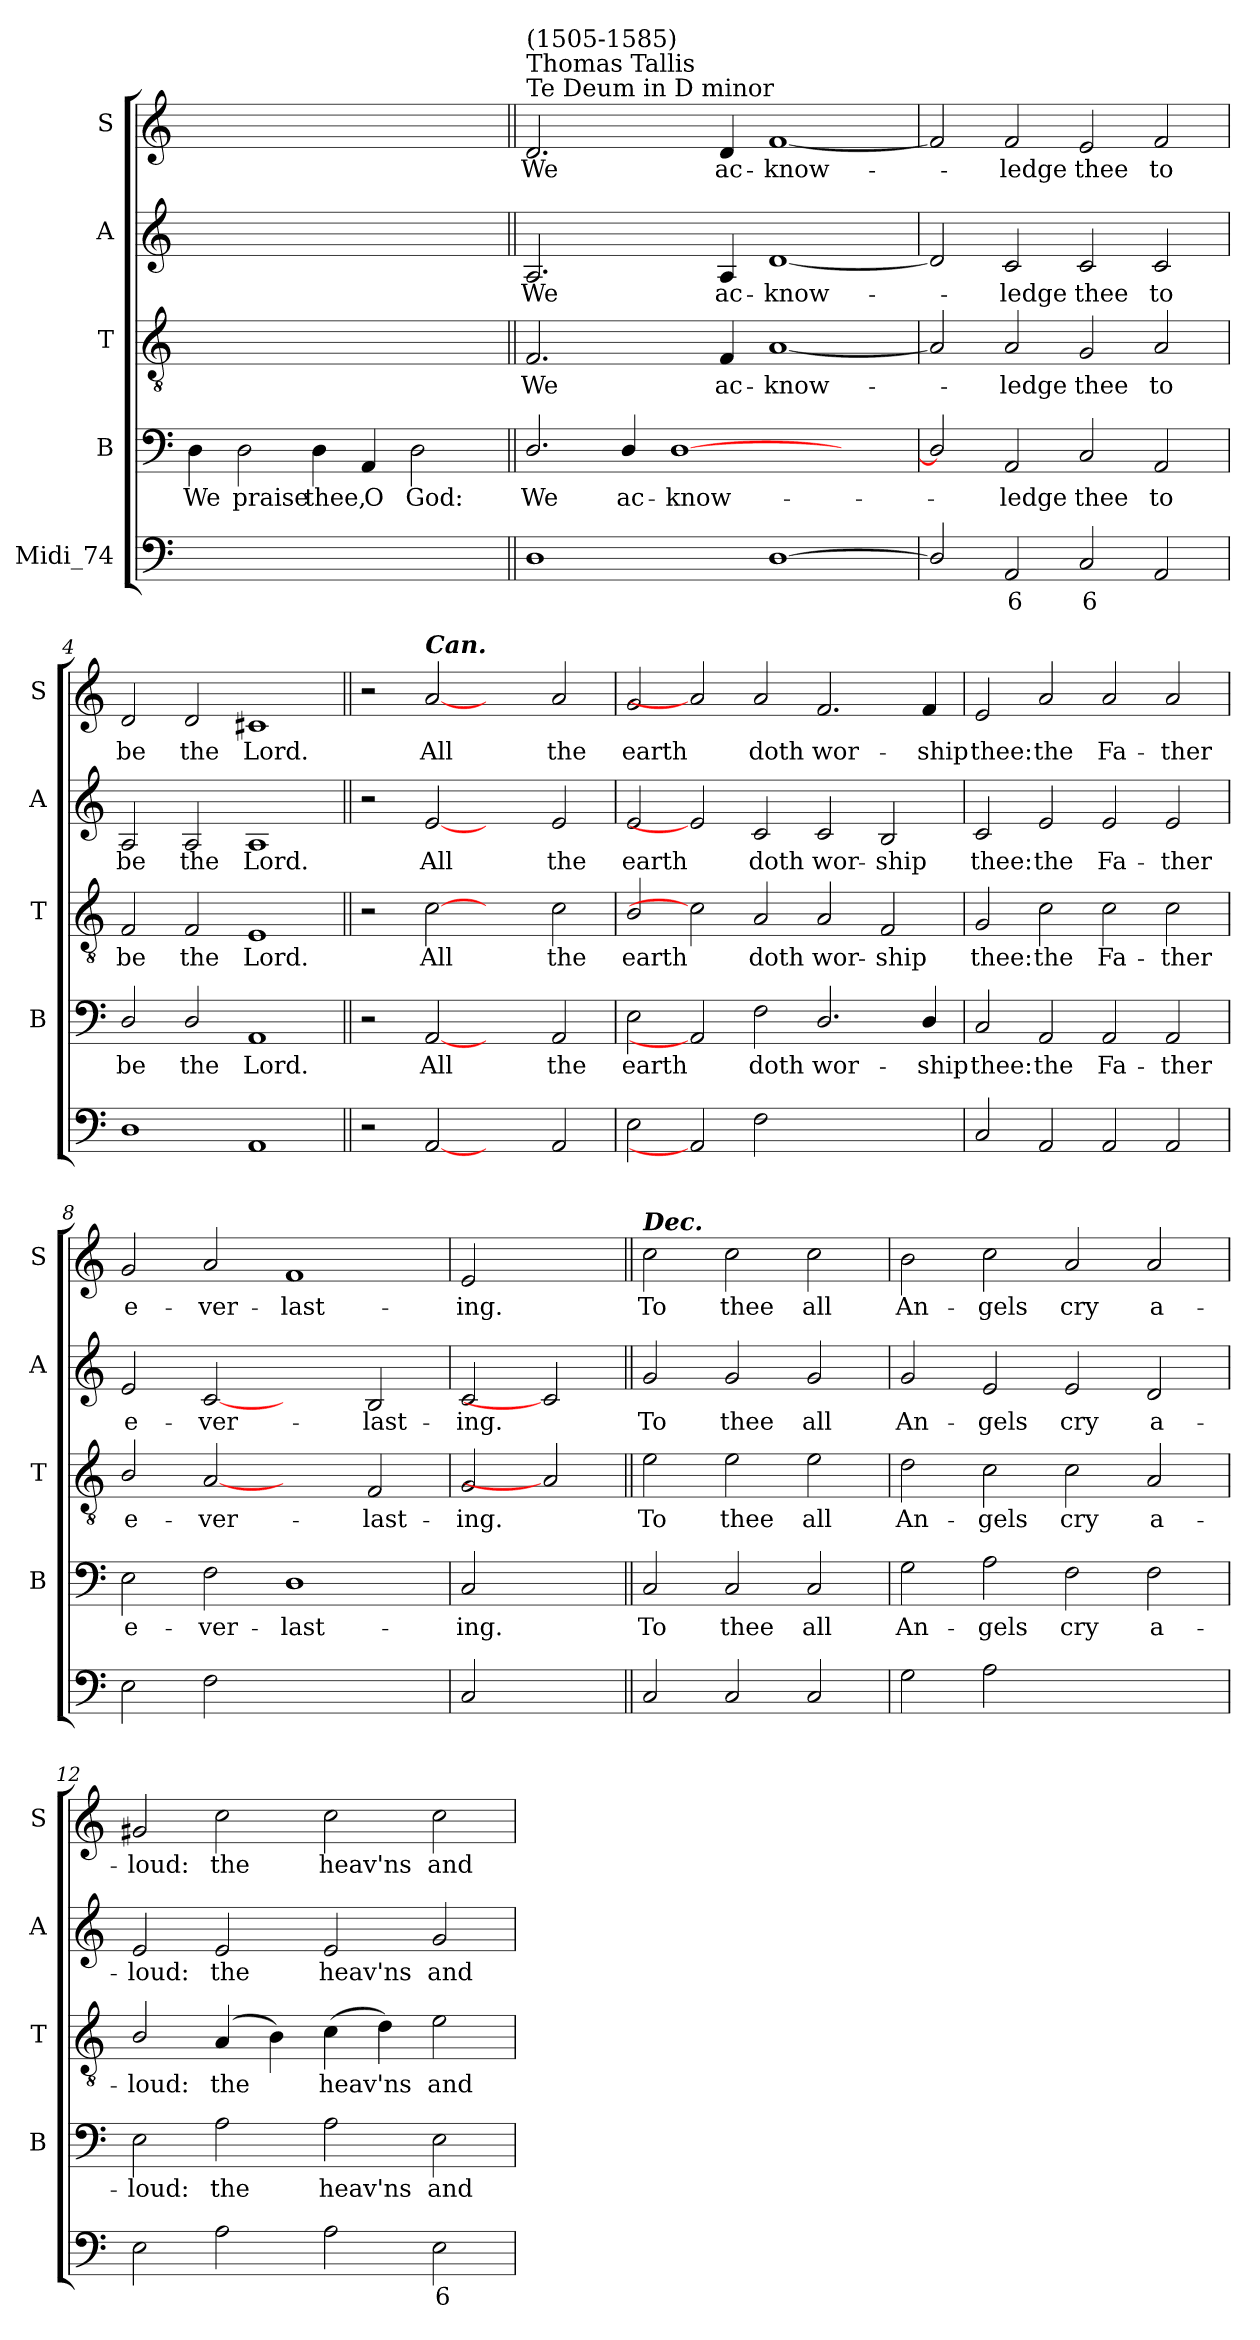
**kern	**text	**kern	**text	**kern	**text	**kern	**text	**kern	**text
*part5	*part5	*part4	*part4	*part3	*part3	*part2	*part2	*part1	*part1
*staff5	*staff5	*staff4	*staff4	*staff3	*staff3	*staff2	*staff2	*staff1	*staff1
*I"Midi_74	*	*I"B	*	*I"T	*	*I"A	*	*I"S	*
*	*	*I'B	*	*I'T	*	*I'A	*	*I'S	*
*clefF4	*	*clefF4	*	*clefGv2	*	*clefG2	*	*clefG2	*
*k[]	*	*k[]	*	*k[]	*	*k[]	*	*k[]	*
*MM180	*	*MM180	*	*MM180	*	*MM180	*	*MM180	*
=1	=1	=1	=1	=1	=1	=1	=1	=1	=1
!	!	!	!LO:LY:b	!	!	!	!	!	!
1ryy	.	4D\	We	1ryy	.	1ryy	.	1ryy	.
!	!	!	!LO:LY:b	!	!	!	!	!	!
.	.	2D\	praise	.	.	.	.	.	.
!	!	!	!LO:LY:b	!	!	!	!	!	!
.	.	4D\	thee,	.	.	.	.	.	.
!	!	!	!LO:LY:b	!	!	!	!	!	!
2ryy	.	4AA/	O	2ryy	.	2ryy	.	2ryy	.
!	!	!	!LO:LY:b	!	!	!	!	!	!
.	.	2D\	God:	.	.	.	.	.	.
4ryy	.	.	.	4ryy	.	4ryy	.	4ryy	.
=2||	=2||	=2||	=2||	=2||	=2||	=2||	=2||	=2||	=2||
*	*	*	*	*	*	*	*	*MM180	*
!	!	!	!	!	!	!	!	!LO:TX:a:t=Te Deum in D minor	!
!	!	!	!	!	!	!	!	!LO:TX:a:t=Thomas Tallis	!
!	!	!	!	!	!	!	!	!LO:TX:a:t=(1505-1585)	!
!	!	!	!LO:LY:b	!	!LO:LY:b	!	!LO:LY:b	!	!LO:LY:b
1D	.	2.D/	We	2.F/	We	2.A/	We	2.d/	We
!	!	!	!LO:LY:b	!	!	!	!	!	!
.	.	4D/	ac-	2ryy	.	2ryy	.	2ryy	.
!	!	!	!LO:LY:b	!	!	!	!	!	!
2ryy	.	[1D	-know-	.	.	.	.	.	.
!	!	!	!	!	!LO:LY:b	!	!LO:LY:b	!	!LO:LY:b
.	.	.	.	4F/	ac-	4A/	ac-	4d/	ac-
!	!	!	!	!	!LO:LY:b	!	!LO:LY:b	!	!LO:LY:b
[1D	.	.	.	[1A	-know-	[1d	-know-	[1f	-know-
.	.	2ryy	.	.	.	.	.	.	.
=3	=3	=3	=3	=3	=3	=3	=3	=3	=3
2D/]	.	2D/]	.	2A/]	.	2d/]	.	2f/]	.
!	!LO:LY:b	!	!LO:LY:b	!	!LO:LY:b	!	!LO:LY:b	!	!LO:LY:b
2AA/	6	2AA/	ledge	2A/	ledge	2c/	ledge	2f/	ledge
!	!LO:LY:b	!	!LO:LY:b	!	!LO:LY:b	!	!LO:LY:b	!	!LO:LY:b
2C/	6	2C/	thee	2G/	thee	2c/	thee	2e/	thee
!	!	!	!LO:LY:b	!	!LO:LY:b	!	!LO:LY:b	!	!LO:LY:b
2AA/	.	2AA/	to	2A/	to	2c/	to	2f/	to
=4	=4	=4	=4	=4	=4	=4	=4	=4	=4
!	!	!	!LO:LY:b	!	!LO:LY:b	!	!LO:LY:b	!	!LO:LY:b
1D	.	2D/	be	2F/	be	2A/	be	2d/	be
!	!	!	!LO:LY:b	!	!LO:LY:b	!	!LO:LY:b	!	!LO:LY:b
.	.	2D/	the	2F/	the	2A/	the	2d/	the
!	!	!	!LO:LY:b	!	!LO:LY:b	!	!LO:LY:b	!	!LO:LY:b
1AA	.	1AA	Lord.	1E	Lord.	1A	Lord.	1c#X	Lord.
=5||	=5||	=5||	=5||	=5||	=5||	=5||	=5||	=5||	=5||
2r	.	2r	.	2r	.	2r	.	2r	.
!	!	!	!	!	!	!	!	!LO:TX:a:Bi:t=Can.	!
!	!	!	!LO:LY:b	!	!LO:LY:b	!	!LO:LY:b	!	!LO:LY:b
[2AA	.	[2AA	All	[2c	All	[2e	All	[2a	All
2ryy	.	2ryy	.	2ryy	.	2ryy	.	2ryy	.
!	!	!	!LO:LY:b	!	!LO:LY:b	!	!LO:LY:b	!	!LO:LY:b
2AA/	.	2AA/	the	2c\	the	2e/	the	2a/	the
=6	=6	=6	=6	=6	=6	=6	=6	=6	=6
!	!	!	!LO:LY:b	!	!LO:LY:b	!	!LO:LY:b	!	!LO:LY:b
2E\	.	2E\	earth	2B/	earth	2e/	earth	2g/	earth
2AA]	.	2AA]	.	2c]	.	2e]	.	2a]	.
!	!	!	!LO:LY:b	!	!LO:LY:b	!	!LO:LY:b	!	!LO:LY:b
2F\	.	2F\	doth	2A/	doth	2c/	doth	2a/	doth
!	!LO:LY:b	!	!LO:LY:b	!	!LO:LY:b	!	!LO:LY:b	!	!LO:LY:b
[2D/yy	7	2.D/	wor-	2A/	wor-	2c/	wor-	2.f/	wor-
!	!LO:LY:b	!	!	!	!LO:LY:b	!	!LO:LY:b	!	!
2D\yy]	6	.	.	2F/	-ship	2B/	-ship	.	.
!	!	!	!LO:LY:b	!	!	!	!	!	!LO:LY:b
.	.	4D/	-ship	.	.	.	.	4f/	-ship
!!LO:LB:g=z
=7	=7	=7	=7	=7	=7	=7	=7	=7	=7
!	!	!	!LO:LY:b	!	!LO:LY:b	!	!LO:LY:b	!	!LO:LY:b
2C/	.	2C/	thee:	2G/	thee:	2c/	thee:	2e/	thee:
!	!	!	!LO:LY:b	!	!LO:LY:b	!	!LO:LY:b	!	!LO:LY:b
2AA/	.	2AA/	the	2c\	the	2e/	the	2a/	the
!	!	!	!LO:LY:b	!	!LO:LY:b	!	!LO:LY:b	!	!LO:LY:b
2AA/	.	2AA/	Fa-	2c\	Fa-	2e/	Fa-	2a/	Fa-
!	!	!	!LO:LY:b	!	!LO:LY:b	!	!LO:LY:b	!	!LO:LY:b
2AA/	.	2AA/	-ther	2c\	-ther	2e/	-ther	2a/	-ther
=8	=8	=8	=8	=8	=8	=8	=8	=8	=8
!	!	!	!LO:LY:b	!	!LO:LY:b	!	!LO:LY:b	!	!LO:LY:b
2E\	.	2E\	e-	2B/	e-	2e/	e-	2g/	e-
!	!	!	!LO:LY:b	!	!LO:LY:b	!	!LO:LY:b	!	!LO:LY:b
2F\	.	2F\	-ver-	[2A	-ver-	[2c	-ver-	2a/	-ver-
!	!LO:LY:b	!	!LO:LY:b	!	!	!	!	!	!LO:LY:b
[2D\yy	7	1D	-last-	2ryy	.	2ryy	.	1f	-last-
!	!LO:LY:b	!	!	!	!LO:LY:b	!	!LO:LY:b	!	!
2D\yy]	6	.	.	2F/	-last-	2B/	-last-	.	.
=9	=9	=9	=9	=9	=9	=9	=9	=9	=9
!	!	!	!LO:LY:b	!	!LO:LY:b	!	!LO:LY:b	!	!LO:LY:b
2C/	.	2C/	-ing.	2G/	-ing.	2c/	-ing.	2e/	-ing.
2ryy	.	2ryy	.	2A]	.	2c]	.	2ryy	.
=10||	=10||	=10||	=10||	=10||	=10||	=10||	=10||	=10||	=10||
!	!	!	!	!	!	!	!	!LO:TX:a:Bi:t=Dec.	!
!	!	!	!LO:LY:b	!	!LO:LY:b	!	!LO:LY:b	!	!LO:LY:b
2C/	.	2C/	To	2e\	To	2g/	To	2cc\	To
!	!	!	!LO:LY:b	!	!LO:LY:b	!	!LO:LY:b	!	!LO:LY:b
2C/	.	2C/	thee	2e\	thee	2g/	thee	2cc\	thee
!	!	!	!LO:LY:b	!	!LO:LY:b	!	!LO:LY:b	!	!LO:LY:b
2C/	.	2C/	all	2e\	all	2g/	all	2cc\	all
=11	=11	=11	=11	=11	=11	=11	=11	=11	=11
!	!	!	!LO:LY:b	!	!LO:LY:b	!	!LO:LY:b	!	!LO:LY:b
2G\	.	2G\	An-	2d\	An-	2g/	An-	2b\	An-
!	!	!	!LO:LY:b	!	!LO:LY:b	!	!LO:LY:b	!	!LO:LY:b
2A\	.	2A\	-gels	2c\	-gels	2e/	-gels	2cc\	-gels
!	!LO:LY:b	!	!LO:LY:b	!	!LO:LY:b	!	!LO:LY:b	!	!LO:LY:b
[2F\yy	7	2F\	cry	2c\	cry	2e/	cry	2a/	cry
!	!LO:LY:b	!	!LO:LY:b	!	!LO:LY:b	!	!LO:LY:b	!	!LO:LY:b
2F\yy]	6	2F\	a-	2A/	a-	2d/	a-	2a/	a-
=12	=12	=12	=12	=12	=12	=12	=12	=12	=12
!	!	!	!LO:LY:b	!	!LO:LY:b	!	!LO:LY:b	!	!LO:LY:b
2E\	.	2E\	-loud:	2B/	-loud:	2e/	-loud:	2g#X/	-loud:
!	!	!	!LO:LY:b	!	!LO:LY:b	!	!LO:LY:b	!	!LO:LY:b
2A\	.	2A\	the	(<4A/	the	2e/	the	2cc\	the
.	.	.	.	4B\)	.	.	.	.	.
!	!	!	!LO:LY:b	!	!LO:LY:b	!	!LO:LY:b	!	!LO:LY:b
2A\	.	2A\	heav'ns	(>4c\	heav'ns	2e/	heav'ns	2cc\	heav'ns
.	.	.	.	4d\)	.	.	.	.	.
!	!LO:LY:b	!	!LO:LY:b	!	!LO:LY:b	!	!LO:LY:b	!	!LO:LY:b
2E\	6	2E\	and	2e\	and	2g/	and	2cc\	and
=	=	=	=	=	=	=	=	=	=
*-	*-	*-	*-	*-	*-	*-	*-	*-	*-
